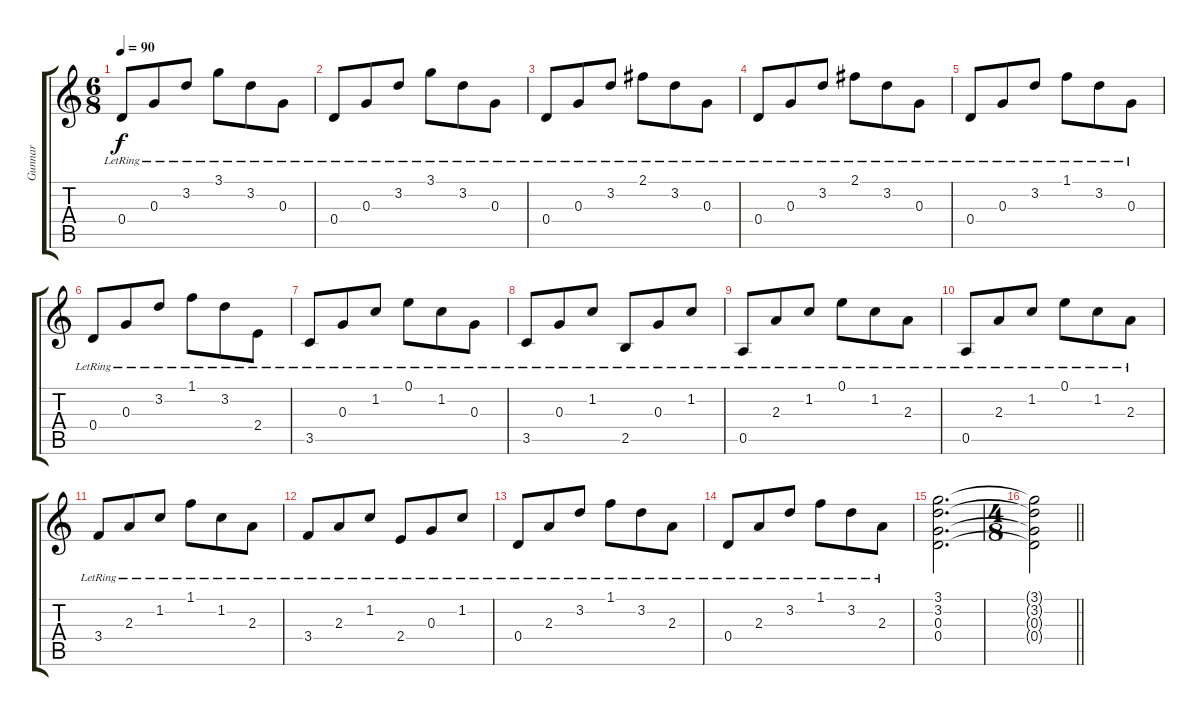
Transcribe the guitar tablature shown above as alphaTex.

\track ("Gunnar" "Gunnar") {instrument electricguitarclean}
\staff {score tabs}
\tuning (E4 B3 G3 D3 A2 E2) {hide}
\ts (6 8)
\tempo 90
\clef g2
\ks c
0.4{lr}.8{dy f} 0.3{lr}.8 3.2{lr}.8 3.1{lr}.8 3.2{lr}.8 0.3{lr}.8 |
0.4{lr}.8 0.3{lr}.8 3.2{lr}.8 3.1{lr}.8 3.2{lr}.8 0.3{lr}.8 |
0.4{lr}.8 0.3{lr}.8 3.2{lr}.8 2.1{lr}.8 3.2{lr}.8 0.3{lr}.8 |
0.4{lr}.8 0.3{lr}.8 3.2{lr}.8 2.1{lr}.8 3.2{lr}.8 0.3{lr}.8 |
0.4{lr}.8 0.3{lr}.8 3.2{lr}.8 1.1{lr}.8 3.2{lr}.8 0.3{lr}.8 |
0.4{lr}.8 0.3{lr}.8 3.2{lr}.8 1.1{lr}.8 3.2{lr}.8 2.4{lr}.8 |
3.5{lr}.8 0.3{lr}.8 1.2{lr}.8 0.1{lr}.8 1.2{lr}.8 0.3{lr}.8 |
3.5{lr}.8 0.3{lr}.8 1.2{lr}.8 2.5{lr}.8 0.3{lr}.8 1.2{lr}.8 |
0.5{lr}.8 2.3{lr}.8 1.2{lr}.8 0.1{lr}.8 1.2{lr}.8 2.3{lr}.8 |
0.5{lr}.8 2.3{lr}.8 1.2{lr}.8 0.1{lr}.8 1.2{lr}.8 2.3{lr}.8 |
3.4{lr}.8 2.3{lr}.8 1.2{lr}.8 1.1{lr}.8 1.2{lr}.8 2.3{lr}.8 |
3.4{lr}.8 2.3{lr}.8 1.2{lr}.8 2.4{lr}.8 0.3{lr}.8 1.2{lr}.8 |
0.4{lr}.8 2.3{lr}.8 3.2{lr}.8 1.1{lr}.8 3.2{lr}.8 2.3{lr}.8 |
0.4{lr}.8 2.3{lr}.8 3.2{lr}.8 1.1{lr}.8 3.2{lr}.8 2.3{lr}.8 |
(3.1 3.2 0.3 0.4).2{d} |
\ts (4 8)
\barLineRight lightlight
(3.1{t} 3.2{t} 0.3{t} 0.4{t}).2
